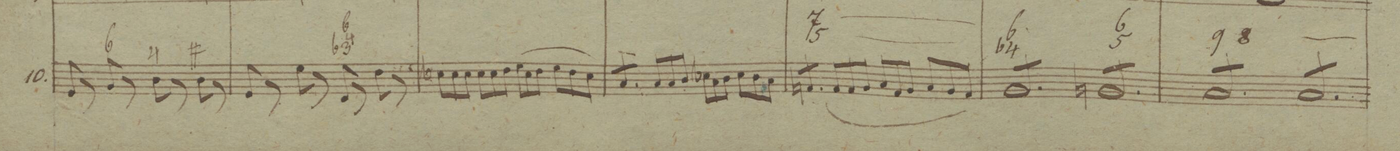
**kern	**fb	**dynam
*I"Organo et Basso	*	*
*clefF4	*	*
*k[b-]	*	*
*met(c)	*	*
*M4/4	*	*
8GG/	.	.
8r	.	.
8BB-/	6	.
8r	.	.
8D\	4	.
8r	.	.
8D\	#	.
8r	.	.
=16	=16	=16
8GG/	.	.
8r	.	.
8G\	.	.
8r	.	.
8FF/	6 4 3-	.
8r	.	.
8F\	.	.
8r	.	.
=17	=17	=17
12E-X\L	.	.
12E-\	.	.
12E-\J	.	.
12E-\L	.	.
12E-\	.	.
12E-\J	.	.
(12G\L	.	.
12E-\	.	.
12F\J	.	.
12G\L	.	.
12F\	.	.
12E-\J)	.	.
=18	=18	=18
*tremolo	*	*
12C/L	.	.
12C/	.	.
12C/J	.	.
*Xtremolo	*	*
12C/L	.	.
12C/	.	.
12D/J	.	.
12E-X\L	.	.
12C\	.	.
12D\J	.	.
12E-\L	.	.
12D\	.	.
12C\J	.	.
=19	=19	=19
*tremolo	*	*
(12AAn/L	7_ 5_	.
12AA/	.	.
12AA/J	.	.
*Xtremolo	*	*
12AA/L	.	.
12AA/	.	.
12BB-/J	.	.
12C/L	.	.
12AA/	.	.
12BB-/J	.	.
12C/L	.	.
12BB-/	.	.
12AA/J)	.	.
=20	=20	=20
*tremolo	*	*
12BB-/L	6 4-	.
12BB-/	.	.
12BB-/	.	.
12BB-/	.	.
12BB-/	.	.
12BB-/J	.	.
12BBn/L	6 5	.
12BB/	.	.
12BB/	.	.
12BB/	.	.
12BB/	.	.
12BB/J	.	.
=21	=21	=21
12C/L	9	.
12C/	.	.
12C/	.	.
12C/	.	.
12C/	8	.
12C/J	.	.
12C/L	.	.
12C/	.	.
12C/	.	.
12C/	.	.
12C/	.	.
12C/J	.	.
=22	=22	=22
*-	*-	*-
